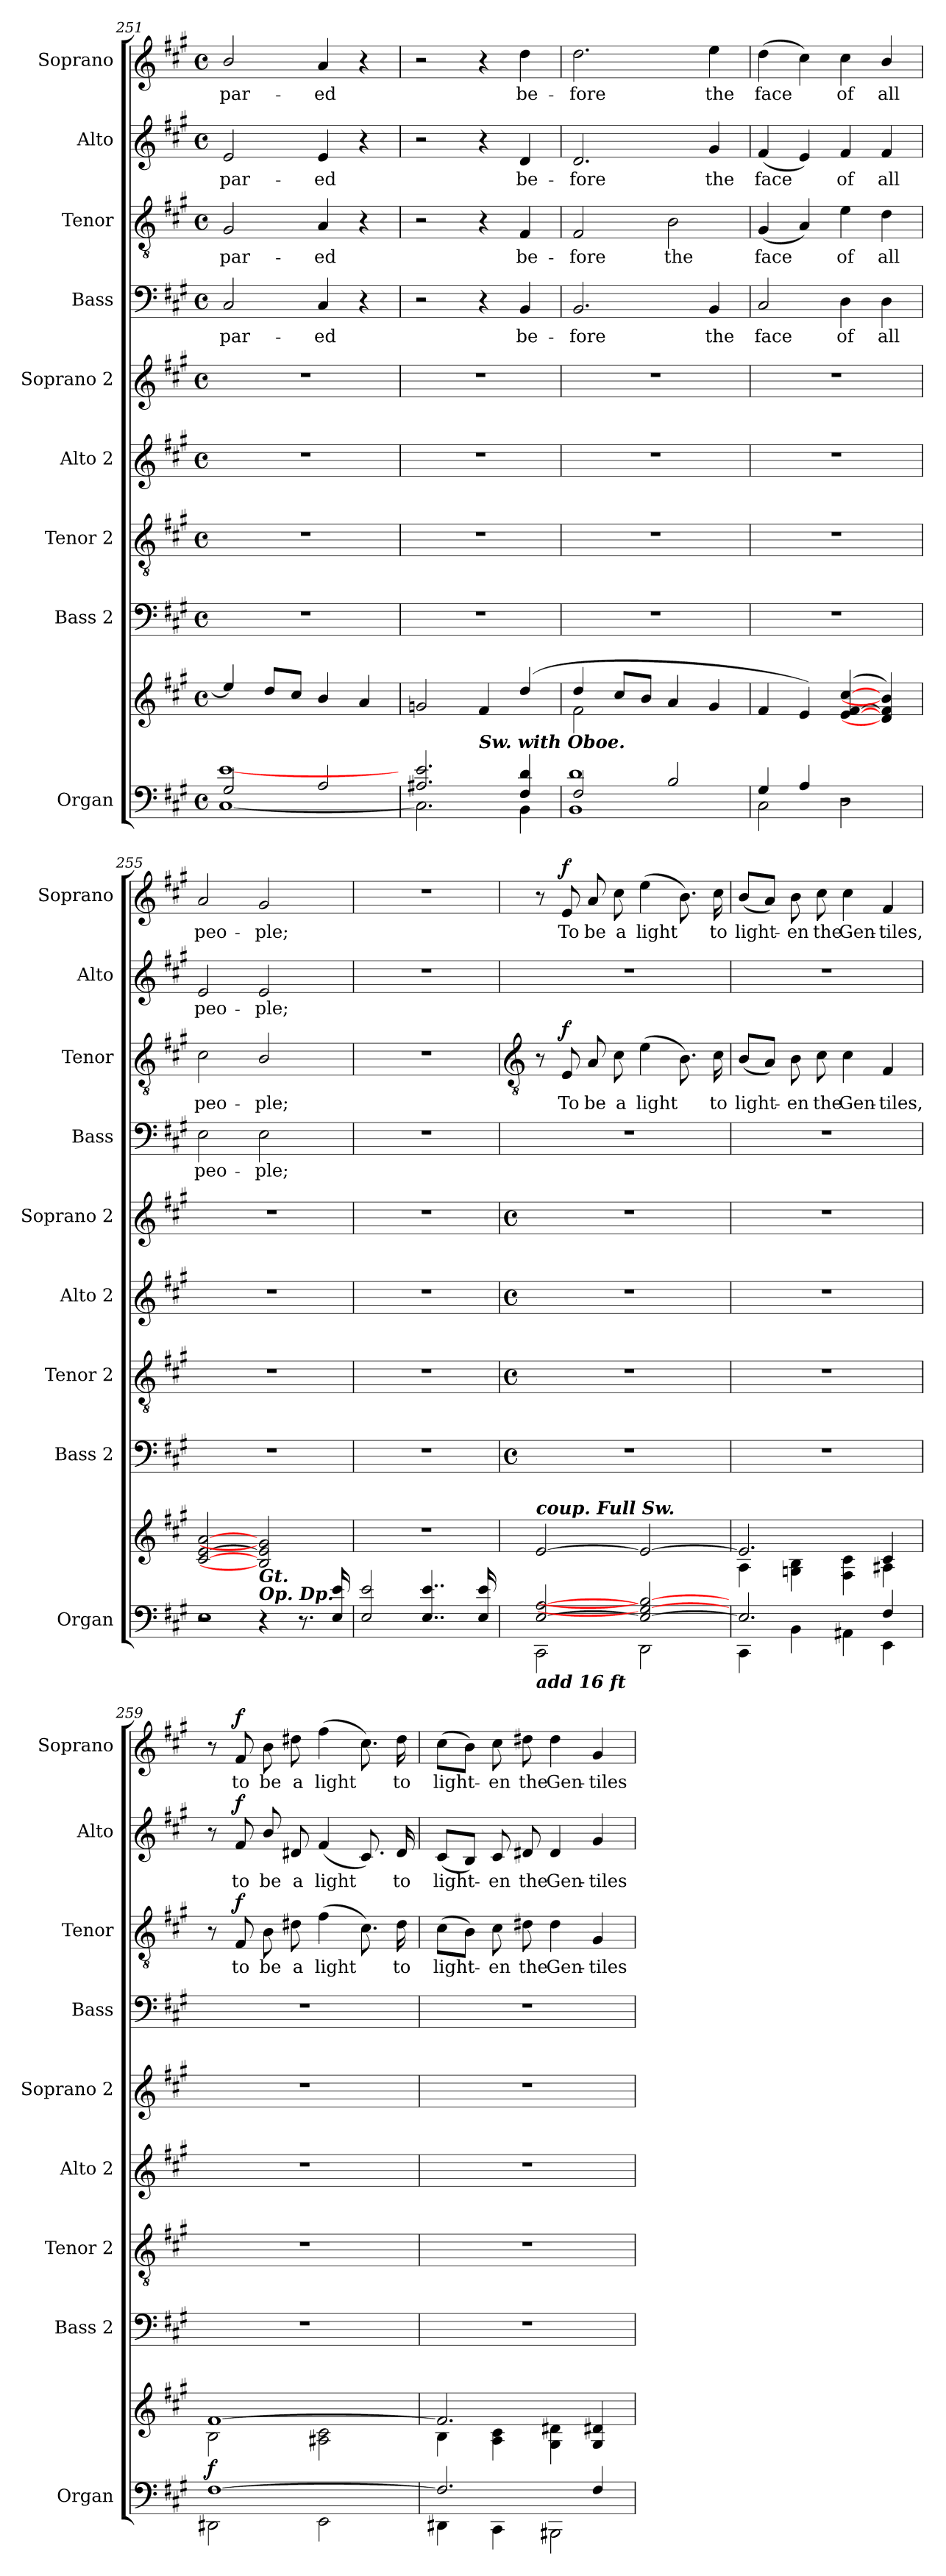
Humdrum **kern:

**kern	**kern	**dynam	**kern	**kern	**kern	**kern	**kern	**text	**kern	**text	**dynam	**kern	**text	**dynam	**kern	**text	**dynam
*part9	*part9	*part9	*part8	*part7	*part6	*part5	*part4	*part4	*part3	*part3	*part3	*part2	*part2	*part2	*part1	*part1	*part1
*staff10	*staff9	*staff9/10	*staff8	*staff7	*staff6	*staff5	*staff4	*staff4	*staff3	*staff3	*staff3	*staff2	*staff2	*staff2	*staff1	*staff1	*staff1
*I"Organ	*	*	*I"Bass 2	*I"Tenor 2	*I"Alto 2	*I"Soprano 2	*I"Bass	*	*I"Tenor	*	*	*I"Alto	*	*	*I"Soprano	*	*
*I'Organ	*	*	*I'Bass 2	*I'Tenor 2	*I'Alto 2	*I'Soprano 2	*I'Bass	*	*I'Tenor	*	*	*I'Alto	*	*	*I'Soprano	*	*
*clefF4	*clefG2	*	*clefF4	*clefGv2	*clefG2	*clefG2	*clefF4	*	*clefGv2	*	*	*clefG2	*	*	*clefG2	*	*
*k[f#c#g#]	*k[f#c#g#]	*	*k[f#c#g#]	*k[f#c#g#]	*k[f#c#g#]	*k[f#c#g#]	*k[f#c#g#]	*	*k[f#c#g#]	*	*	*k[f#c#g#]	*	*	*k[f#c#g#]	*	*
*A:	*A:	*	*A:	*A:	*A:	*A:	*A:	*	*A:	*	*	*A:	*	*	*A:	*	*
*M4/4	*M4/4	*	*M4/4	*M4/4	*M4/4	*M4/4	*M4/4	*	*M4/4	*	*	*M4/4	*	*	*M4/4	*	*
*met(c)	*met(c)	*	*met(c)	*met(c)	*met(c)	*met(c)	*met(c)	*	*met(c)	*	*	*met(c)	*	*	*met(c)	*	*
=251	=251	=251	=251	=251	=251	=251	=251	=251	=251	=251	=251	=251	=251	=251	=251	=251	=251
*^	*^	*	*	*	*	*	*	*	*	*	*	*	*	*	*	*	*
*	*^	*	*^	*	*	*	*	*	*	*	*	*	*	*	*	*	*	*	*
!	!	!	!	!	!	!	!	!	!	!	!	!LO:LY:b	!	!LO:LY:b	!	!	!LO:LY:b	!	!	!LO:LY:b	!
2G#/	[1C#\ [1e\	1ryy	4ee/]	2ryy	1ryy	.	1r	1r	1r	1r	2C#	-par-	2G#	-par-	.	2e	-par-	.	2b/	-par-	.
.	.	.	8dd/L	.	.	.	.	.	.	.	.	.	.	.	.	.	.	.	.	.	.
.	.	.	8cc#/J	.	.	.	.	.	.	.	.	.	.	.	.	.	.	.	.	.	.
!	!	!	!	!	!	!	!	!	!	!	!	!LO:LY:b	!	!LO:LY:b	!	!	!LO:LY:b	!	!	!LO:LY:b	!
2A/	.	.	4b/	2ryy	.	.	.	.	.	.	4C#	-ed	4A	-ed	.	4e	-ed	.	4a	-ed	.
.	.	.	4a/	.	.	.	.	.	.	.	4r	.	4r	.	.	4r	.	.	4r	.	.
=252	=252	=252	=252	=252	=252	=252	=252	=252	=252	=252	=252	=252	=252	=252	=252	=252	=252	=252	=252	=252	=252
2.A#X/ 2.e/	2.C#\]	1ryy	2gn/	2ryy	1ryy	.	1r	1r	1r	1r	2r	.	2r	.	.	2r	.	.	2r	.	.
!	!	!	!LO:TX:b:Bi:t=Sw. with Oboe.	!	!	!	!	!	!	!	!	!	!	!	!	!	!	!	!	!	!
.	.	.	4f#/	2ryy	.	.	.	.	.	.	4r	.	4r	.	.	4r	.	.	4r	.	.
!	!	!	!	!	!	!	!	!	!	!	!	!LO:LY:b	!	!LO:LY:b	!	!	!LO:LY:b	!	!	!LO:LY:b	!
4F#/ 4d/	4BB\	.	(>4dd/	.	.	.	.	.	.	.	4BB	be-	4F#	be-	.	4d	be-	.	4dd	be-	.
=253	=253	=253	=253	=253	=253	=253	=253	=253	=253	=253	=253	=253	=253	=253	=253	=253	=253	=253	=253	=253	=253
!	!	!	!	!	!	!	!	!	!	!	!	!LO:LY:b	!	!LO:LY:b	!	!	!LO:LY:b	!	!	!LO:LY:b	!
2F#/	1BB\ 1d\	1ryy	4dd/	2f#\	1ryy	.	1r	1r	1r	1r	2.BB	-fore	2F#	-fore	.	2.d	-fore	.	2.dd	-fore	.
.	.	.	8cc#/L	.	.	.	.	.	.	.	.	.	.	.	.	.	.	.	.	.	.
.	.	.	8b/J	.	.	.	.	.	.	.	.	.	.	.	.	.	.	.	.	.	.
!	!	!	!	!	!	!	!	!	!	!	!	!	!	!LO:LY:b	!	!	!	!	!	!	!
2B/	.	.	4a/	2ryy	.	.	.	.	.	.	.	.	2B	the	.	.	.	.	.	.	.
!	!	!	!	!	!	!	!	!	!	!	!	!LO:LY:b	!	!	!	!	!LO:LY:b	!	!	!LO:LY:b	!
.	.	.	4g#/	.	.	.	.	.	.	.	4BB	the	.	.	.	4g#	the	.	4ee	the	.
=254	=254	=254	=254	=254	=254	=254	=254	=254	=254	=254	=254	=254	=254	=254	=254	=254	=254	=254	=254	=254	=254
!	!	!	!	!	!	!	!	!	!	!	!	!LO:LY:b	!	!LO:LY:b	!	!	!LO:LY:b	!	!	!LO:LY:b	!
4G#/	2C#\	1ryy	4f#/	2ryy	1ryy	.	1r	1r	1r	1r	2C#	face	(<4G#	face	.	(<4f#	face	.	(>4dd	face	.
4A/	.	.	4e/)	.	.	.	.	.	.	.	.	.	4A)	.	.	4e)	.	.	4cc#)	.	.
!	!	!	!	!	!	!	!	!	!	!	!	!LO:LY:b	!	!LO:LY:b	!	!	!LO:LY:b	!	!	!LO:LY:b	!
2r	2D\	.	(>[4e/ [4f#/ [4cc#/	2ryy	.	.	.	.	.	.	4D	of	4e	of	.	4f#	of	.	4cc#	of	.
!	!	!	!	!	!	!	!	!	!	!	!	!LO:LY:b	!	!LO:LY:b	!	!	!LO:LY:b	!	!	!LO:LY:b	!
.	.	.	4d/] 4f#/] 4b/])	.	.	.	.	.	.	.	4D	all	4d	all	.	4f#	all	.	4b/	all	.
=255	=255	=255	=255	=255	=255	=255	=255	=255	=255	=255	=255	=255	=255	=255	=255	=255	=255	=255	=255	=255	=255
!	!	!	!	!	!	!	!	!	!	!	!	!LO:LY:b	!	!LO:LY:b	!	!	!LO:LY:b	!	!	!LO:LY:b	!
2r	1E\	1ryy	[2c#/ [2e/ [2a/	2ryy	1ryy	.	1r	1r	1r	1r	2E	peo-	2c#	peo-	.	2e	peo-	.	2a	peo-	.
!	!	!	!LO:TX:b:Bi:t=Gt.	!	!	!	!	!	!	!	!	!	!	!	!	!	!	!	!	!	!
!LO:TX:a:Bi:t=Op. Dp.	!	!	!	!	!	!	!	!	!	!	!	!	!	!	!	!	!	!	!	!	!
!	!	!	!	!	!	!	!	!	!	!	!	!LO:LY:b	!	!LO:LY:b	!	!	!LO:LY:b	!	!	!LO:LY:b	!
4r	.	.	2B/] 2e/] 2g#/]	2ryy	.	.	.	.	.	.	2E	-ple;	2B/	-ple;	.	2e	-ple;	.	2g#	-ple;	.
8.r	.	.	.	.	.	.	.	.	.	.	.	.	.	.	.	.	.	.	.	.	.
16E/ 16e/	.	.	.	.	.	.	.	.	.	.	.	.	.	.	.	.	.	.	.	.	.
=256	=256	=256	=256	=256	=256	=256	=256	=256	=256	=256	=256	=256	=256	=256	=256	=256	=256	=256	=256	=256	=256
2E/ 2e/	1ryy	1ryy	1r	2ryy	1ryy	.	1r	1r	1r	1r	1r	.	1r	.	.	1r	.	.	1r	.	.
4..E/ 4..e/	.	.	.	2ryy	.	.	.	.	.	.	.	.	.	.	.	.	.	.	.	.	.
16E/ 16e/	.	.	.	.	.	.	.	.	.	.	.	.	.	.	.	.	.	.	.	.	.
!!LO:LB:g=z
=257	=257	=257	=257	=257	=257	=257	=257	=257	=257	=257	=257	=257	=257	=257	=257	=257	=257	=257	=257	=257	=257
*	*	*	*	*	*	*	*	*	*	*	*	*	*clefGv2	*	*	*	*	*	*	*	*
*	*	*	*	*	*	*	*M4/4	*M4/4	*M4/4	*M4/4	*	*	*	*	*	*	*	*	*	*	*
*	*	*	*	*	*	*	*met(c)	*met(c)	*met(c)	*met(c)	*	*	*	*	*	*	*	*	*	*	*
!	!	!	!LO:TX:a:Bi:t=coup. Full Sw.	!	!	!	!	!	!	!	!	!	!	!	!	!	!	!	!	!	!
!LO:TX:b:Bi:t=add 16 ft	!	!	!	!	!	!	!	!	!	!	!	!	!	!	!	!	!	!	!	!	!
[2E/ [2A/	2CC#\	1ryy	[2e/	2ryy	1ryy	.	1r	1r	1r	1r	1r	.	8r	.	.	1r	.	.	8r	.	.
!	!	!	!	!	!	!	!	!	!	!	!	!	!	!LO:LY:b	!LO:DY:b	!	!	!	!	!LO:LY:b	!LO:DY:b
.	.	.	.	.	.	.	.	.	.	.	.	.	8E	To	f	.	.	.	8e	To	f
!	!	!	!	!	!	!	!	!	!	!	!	!	!	!LO:LY:b	!	!	!	!	!	!LO:LY:b	!
.	.	.	.	.	.	.	.	.	.	.	.	.	8A	be	.	.	.	.	8a	be	.
!	!	!	!	!	!	!	!	!	!	!	!	!	!	!LO:LY:b	!	!	!	!	!	!LO:LY:b	!
.	.	.	.	.	.	.	.	.	.	.	.	.	8c#	a	.	.	.	.	8cc#	a	.
!	!	!	!	!	!	!	!	!	!	!	!	!	!	!LO:LY:b	!	!	!	!	!	!LO:LY:b	!
2E/_ 2G#/_ 2B/_	2DD\	.	2e/_	2ryy	.	.	.	.	.	.	.	.	(>4e	light	.	.	.	.	(>4ee	light	.
.	.	.	.	.	.	.	.	.	.	.	.	.	8.B)	.	.	.	.	.	8.b)	.	.
!	!	!	!	!	!	!	!	!	!	!	!	!	!	!LO:LY:b	!	!	!	!	!	!LO:LY:b	!
.	.	.	.	.	.	.	.	.	.	.	.	.	16c#	to	.	.	.	.	16cc#	to	.
=258	=258	=258	=258	=258	=258	=258	=258	=258	=258	=258	=258	=258	=258	=258	=258	=258	=258	=258	=258	=258	=258
!	!	!	!	!	!	!	!	!	!	!	!	!	!	!LO:LY:b	!	!	!	!	!	!LO:LY:b	!
2.E/]	4CC#\	1ryy	2.e/]	4A\	1ryy	.	1r	1r	1r	1r	1r	.	(<8BL	light-	.	1r	.	.	(<8bL	light-	.
.	.	.	.	.	.	.	.	.	.	.	.	.	8AJ)	.	.	.	.	.	8aJ)	.	.
!	!	!	!	!	!	!	!	!	!	!	!	!	!	!LO:LY:b	!	!	!	!	!	!LO:LY:b	!
.	4BB\	.	.	4Gn\ 4B\	.	.	.	.	.	.	.	.	8B	en	.	.	.	.	8b	en	.
!	!	!	!	!	!	!	!	!	!	!	!	!	!	!LO:LY:b	!	!	!	!	!	!LO:LY:b	!
.	.	.	.	.	.	.	.	.	.	.	.	.	8c#	the	.	.	.	.	8cc#	the	.
!	!	!	!	!	!	!	!	!	!	!	!	!	!	!LO:LY:b	!	!	!	!	!	!LO:LY:b	!
.	4AA#X\	.	.	4F#\ 4c#\	.	.	.	.	.	.	.	.	4c#	Gen-	.	.	.	.	4cc#	Gen-	.
!	!	!	!	!	!	!	!	!	!	!	!	!	!	!LO:LY:b	!	!	!	!	!	!LO:LY:b	!
4F#/	4EE\	.	4c#/	4A#X\	.	.	.	.	.	.	.	.	4F#	-tiles,	.	.	.	.	4f#	-tiles,	.
=259	=259	=259	=259	=259	=259	=259	=259	=259	=259	=259	=259	=259	=259	=259	=259	=259	=259	=259	=259	=259	=259
!	!	!	!	!	!	!LO:DY:b	!	!	!	!	!	!	!	!	!	!	!	!	!	!	!
[1F#/	2DD#X\	1ryy	[1f#/	2B\	1ryy	f	1r	1r	1r	1r	1r	.	8r	.	.	8r	.	.	8r	.	.
!	!	!	!	!	!	!	!	!	!	!	!	!	!	!LO:LY:b	!LO:DY:b	!	!LO:LY:b	!LO:DY:b	!	!LO:LY:b	!LO:DY:b
.	.	.	.	.	.	.	.	.	.	.	.	.	8F#	to	f	8f#	to	f	8f#	to	f
!	!	!	!	!	!	!	!	!	!	!	!	!	!	!LO:LY:b	!	!	!LO:LY:b	!	!	!LO:LY:b	!
.	.	.	.	.	.	.	.	.	.	.	.	.	8B	be	.	8b/	be	.	8b	be	.
!	!	!	!	!	!	!	!	!	!	!	!	!	!	!LO:LY:b	!	!	!LO:LY:b	!	!	!LO:LY:b	!
.	.	.	.	.	.	.	.	.	.	.	.	.	8d#X	a	.	8d#X	a	.	8dd#X	a	.
!	!	!	!	!	!	!	!	!	!	!	!	!	!	!LO:LY:b	!	!	!LO:LY:b	!	!	!LO:LY:b	!
.	2EE\	.	.	2A#X\ 2c#\	.	.	.	.	.	.	.	.	(>4f#	light	.	(<4f#	light	.	(>4ff#	light	.
.	.	.	.	.	.	.	.	.	.	.	.	.	8.c#)	.	.	8.c#)	.	.	8.cc#)	.	.
!	!	!	!	!	!	!	!	!	!	!	!	!	!	!LO:LY:b	!	!	!LO:LY:b	!	!	!LO:LY:b	!
.	.	.	.	.	.	.	.	.	.	.	.	.	16d#	to	.	16d#	to	.	16dd#	to	.
=260	=260	=260	=260	=260	=260	=260	=260	=260	=260	=260	=260	=260	=260	=260	=260	=260	=260	=260	=260	=260	=260
!	!	!	!	!	!	!	!	!	!	!	!	!	!	!LO:LY:b	!	!	!LO:LY:b	!	!	!LO:LY:b	!
2.F#/]	4DD#X\	1ryy	2.f#/]	4B\	1ryy	.	1r	1r	1r	1r	1r	.	(>8c#L	light-	.	(<8c#L	light-	.	(>8cc#L	light-	.
.	.	.	.	.	.	.	.	.	.	.	.	.	8BJ)	.	.	8BJ)	.	.	8bJ)	.	.
!	!	!	!	!	!	!	!	!	!	!	!	!	!	!LO:LY:b	!	!	!LO:LY:b	!	!	!LO:LY:b	!
.	4CC#\	.	.	4A\ 4c#\	.	.	.	.	.	.	.	.	8c#	en	.	8c#	en	.	8cc#	en	.
!	!	!	!	!	!	!	!	!	!	!	!	!	!	!LO:LY:b	!	!	!LO:LY:b	!	!	!LO:LY:b	!
.	.	.	.	.	.	.	.	.	.	.	.	.	8d#X	the	.	8d#X	the	.	8dd#X	the	.
!	!	!	!	!	!	!	!	!	!	!	!	!	!	!LO:LY:b	!	!	!LO:LY:b	!	!	!LO:LY:b	!
.	2BBB#X\	.	.	4G#\ 4d#X\	.	.	.	.	.	.	.	.	4d#	Gen-	.	4d#	Gen-	.	4dd#	Gen-	.
!	!	!	!	!	!	!	!	!	!	!	!	!	!	!LO:LY:b	!	!	!LO:LY:b	!	!	!LO:LY:b	!
4F#/	.	.	4G#/ 4d#X/	4ryy	.	.	.	.	.	.	.	.	4G#	-tiles	.	4g#	-tiles	.	4g#	-tiles	.
*v	*v	*v	*	*	*	*	*	*	*	*	*	*	*	*	*	*	*	*	*	*	*
*	*v	*v	*v	*	*	*	*	*	*	*	*	*	*	*	*	*	*	*	*
=	=	=	=	=	=	=	=	=	=	=	=	=	=	=	=	=	=
*-	*-	*-	*-	*-	*-	*-	*-	*-	*-	*-	*-	*-	*-	*-	*-	*-	*-
